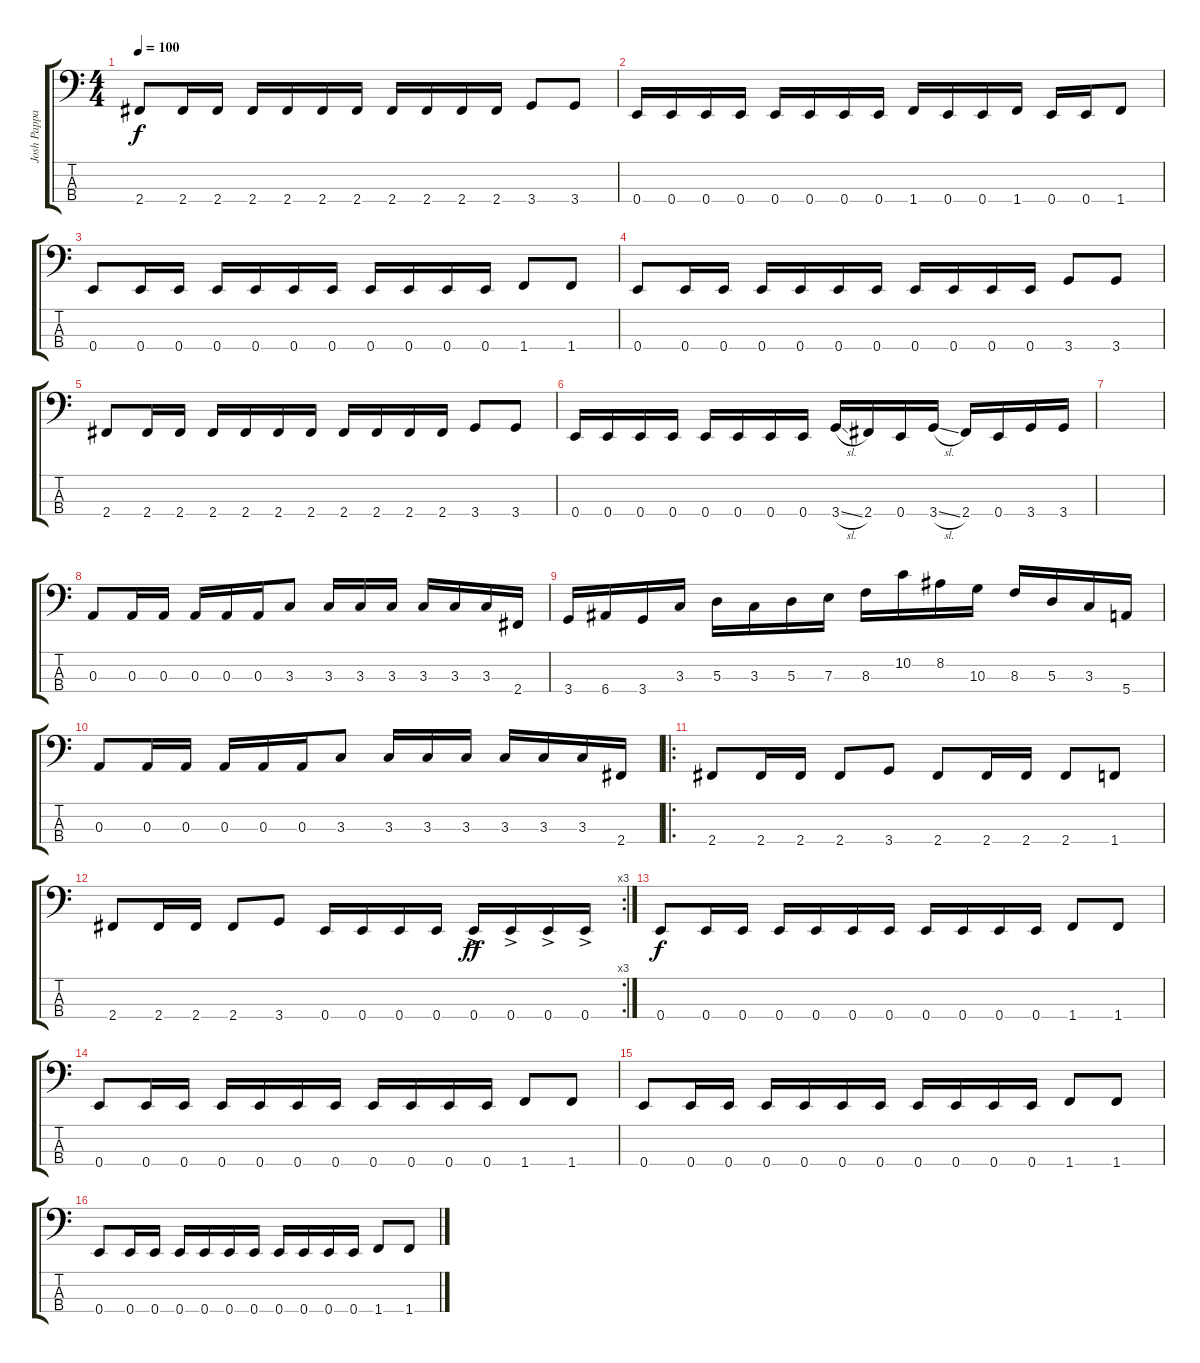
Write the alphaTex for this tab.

\track ("Josh Pappa" "Josh Pappa") {instrument electricbasspick}
\staff {score tabs}
\tuning (G2 D2 A1 E1) {hide}
\ts (4 4)
\tempo 100
\clef f4
\ks c
2.4.8{dy f} 2.4.16 2.4.16 2.4.16 2.4.16 2.4.16 2.4.16 2.4.16 2.4.16 2.4.16 2.4.16 3.4.8 3.4.8 |
0.4.16 0.4.16 0.4.16 0.4.16 0.4.16 0.4.16 0.4.16 0.4.16 1.4.16 0.4.16 0.4.16 1.4.16 0.4.16 0.4.16 1.4.8 |
0.4.8 0.4.16 0.4.16 0.4.16 0.4.16 0.4.16 0.4.16 0.4.16 0.4.16 0.4.16 0.4.16 1.4.8 1.4.8 |
0.4.8 0.4.16 0.4.16 0.4.16 0.4.16 0.4.16 0.4.16 0.4.16 0.4.16 0.4.16 0.4.16 3.4.8 3.4.8 |
2.4.8 2.4.16 2.4.16 2.4.16 2.4.16 2.4.16 2.4.16 2.4.16 2.4.16 2.4.16 2.4.16 3.4.8 3.4.8 |
0.4.16 0.4.16 0.4.16 0.4.16 0.4.16 0.4.16 0.4.16 0.4.16 3.4{sl}.16 2.4.16 0.4.16 3.4{sl}.16 2.4.16 0.4.16 3.4.16 3.4.16 |
|
0.3.8 0.3.16 0.3.16 0.3.16 0.3.16 0.3.16 3.3.8 3.3.16 3.3.16 3.3.16 3.3.16 3.3.16 3.3.16 2.4.16 |
3.4.16 6.4.16 3.4.16 3.3.16 5.3.16 3.3.16 5.3.16 7.3.16 8.3.16 10.2.16 8.2.16 10.3.16 8.3.16 5.3.16 3.3.16 5.4.16 |
0.3.8 0.3.16 0.3.16 0.3.16 0.3.16 0.3.16 3.3.8 3.3.16 3.3.16 3.3.16 3.3.16 3.3.16 3.3.16 2.4.16 |
\ro
2.4.8 2.4.16 2.4.16 2.4.8 3.4.8 2.4.8 2.4.16 2.4.16 2.4.8 1.4.8 |
\rc 3
2.4.8 2.4.16 2.4.16 2.4.8 3.4.8 0.4.16 0.4.16 0.4.16 0.4.16 0.4{ac}.16{dy ff} 0.4{ac}.16 0.4{ac}.16 0.4{ac}.16 |
0.4.8{dy f} 0.4.16 0.4.16 0.4.16 0.4.16 0.4.16 0.4.16 0.4.16 0.4.16 0.4.16 0.4.16 1.4.8 1.4.8 |
0.4.8 0.4.16 0.4.16 0.4.16 0.4.16 0.4.16 0.4.16 0.4.16 0.4.16 0.4.16 0.4.16 1.4.8 1.4.8 |
0.4.8 0.4.16 0.4.16 0.4.16 0.4.16 0.4.16 0.4.16 0.4.16 0.4.16 0.4.16 0.4.16 1.4.8 1.4.8 |
0.4.8 0.4.16 0.4.16 0.4.16 0.4.16 0.4.16 0.4.16 0.4.16 0.4.16 0.4.16 0.4.16 1.4.8 1.4.8
